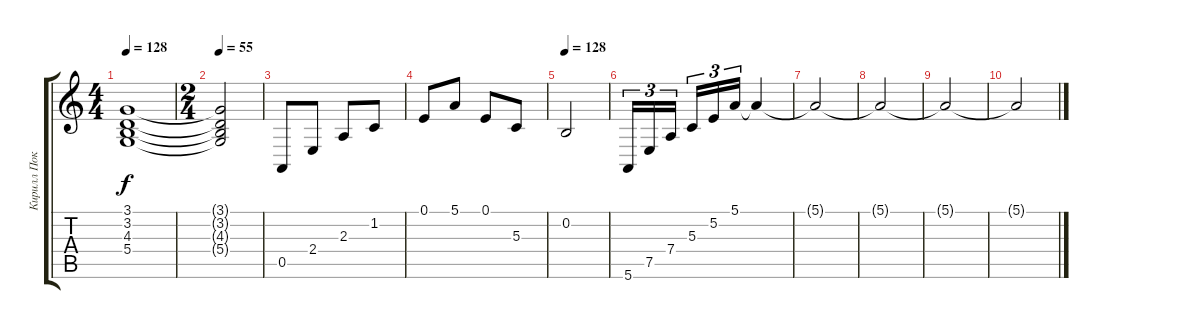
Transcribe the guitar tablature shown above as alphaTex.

\track ("Кирилл Покровский" "Кирилл Пок") {instrument brightacousticpiano}
\staff {score tabs}
\tuning (E4 B3 G3 D3 A2 E2) {hide}
\ts (4 4)
\tempo 128
\clef g2
\ks c
(3.1{t} 3.2{t} 4.3{t} 5.4{t}).1{dy f} |
\ts (2 4)
\tempo 55
(3.1{t} 3.2{t} 4.3{t} 5.4{t}).2 |
0.5.8 2.4.8 2.3.8 1.2.8 |
0.1.8 5.1.8 0.1.8 5.3.8 |
\tempo 128
0.2.2 |
5.6.16{tu (3 2)} 7.5.16{tu (3 2)} 7.4.16{tu (3 2) beam splitsecondary} 5.3.16{tu (3 2)} 5.2.16{tu (3 2)} 5.1.16{tu (3 2)} 5.1{t}.4 |
5.1{t}.2 |
5.1{t}.2 |
5.1{t}.2 |
5.1{t}.2
